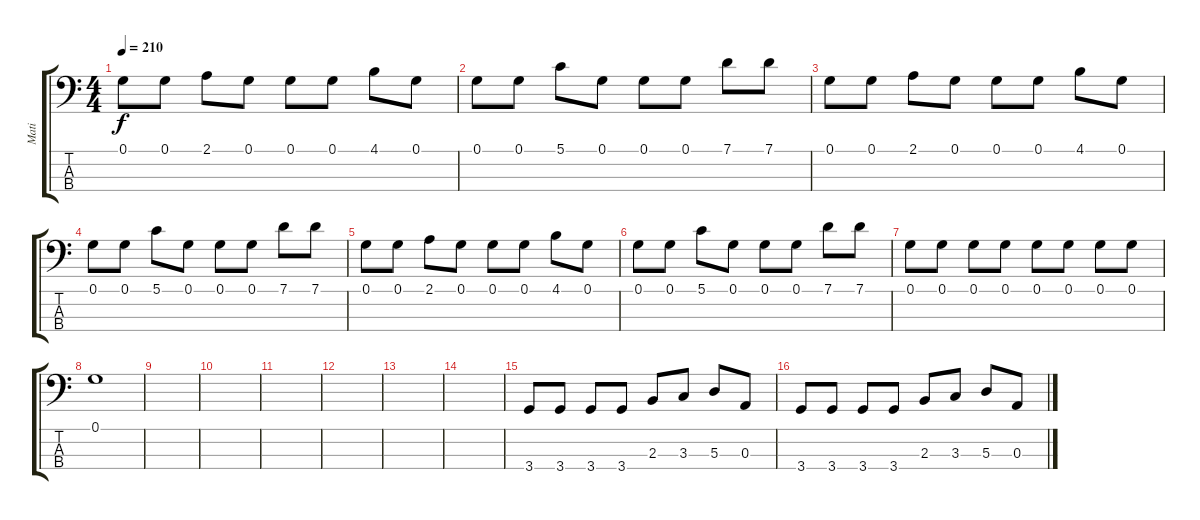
\track ("Mati" "Mati") {instrument electricbasspick}
\staff {score tabs}
\tuning (G2 D2 A1 E1) {hide}
\ts (4 4)
\tempo 210
\clef f4
\ks c
0.1.8{dy f} 0.1.8 2.1.8 0.1.8 0.1.8 0.1.8 4.1.8 0.1.8 |
0.1.8 0.1.8 5.1.8 0.1.8 0.1.8 0.1.8 7.1.8 7.1.8 |
0.1.8 0.1.8 2.1.8 0.1.8 0.1.8 0.1.8 4.1.8 0.1.8 |
0.1.8 0.1.8 5.1.8 0.1.8 0.1.8 0.1.8 7.1.8 7.1.8 |
0.1.8 0.1.8 2.1.8 0.1.8 0.1.8 0.1.8 4.1.8 0.1.8 |
0.1.8 0.1.8 5.1.8 0.1.8 0.1.8 0.1.8 7.1.8 7.1.8 |
0.1.8 0.1.8 0.1.8 0.1.8 0.1.8 0.1.8 0.1.8 0.1.8 |
0.1.1 |
|
|
|
|
|
|
3.4.8 3.4.8 3.4.8 3.4.8 2.3.8 3.3.8 5.3.8 0.3.8 |
3.4.8 3.4.8 3.4.8 3.4.8 2.3.8 3.3.8 5.3.8 0.3.8
